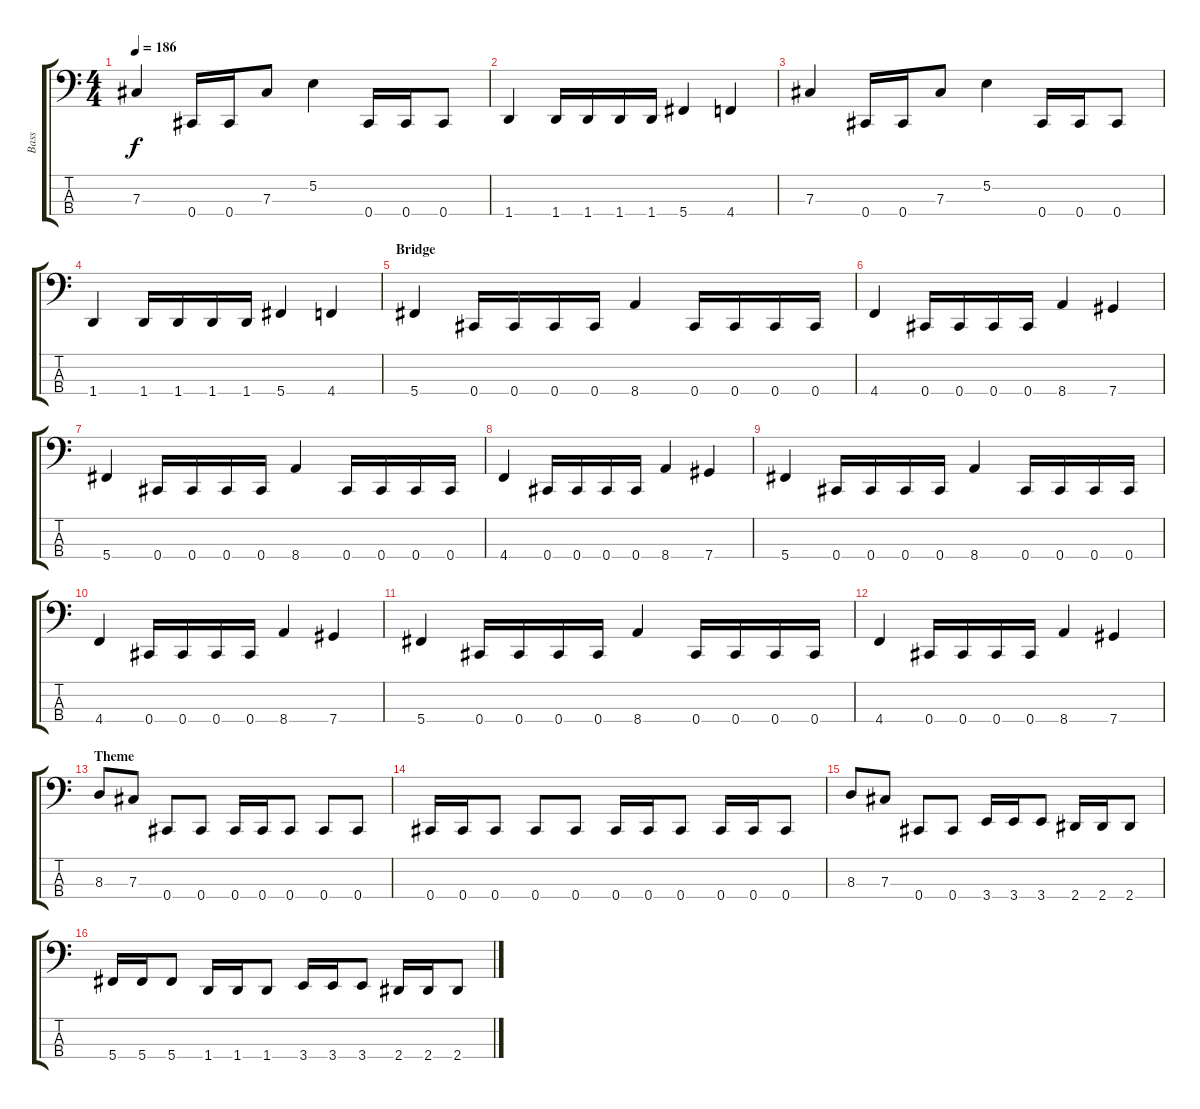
\track ("Bass" "Bass") {instrument electricbasspick}
\staff {score tabs}
\tuning (E2 B1 Gb1 Db1) {hide}
\ts (4 4)
\tempo 186
\clef f4
\ks c
7.3.4{dy f} 0.4.16 0.4.16 7.3.8 5.2.4 0.4.16 0.4.16 0.4.8 |
1.4.4 1.4.16 1.4.16 1.4.16 1.4.16 5.4.4 4.4.4 |
7.3.4 0.4.16 0.4.16 7.3.8 5.2.4 0.4.16 0.4.16 0.4.8 |
1.4.4 1.4.16 1.4.16 1.4.16 1.4.16 5.4.4 4.4.4 |
\section ("" "Bridge")
5.4.4 0.4.16 0.4.16 0.4.16 0.4.16 8.4.4 0.4.16 0.4.16 0.4.16 0.4.16 |
4.4.4 0.4.16 0.4.16 0.4.16 0.4.16 8.4.4 7.4.4 |
5.4.4 0.4.16 0.4.16 0.4.16 0.4.16 8.4.4 0.4.16 0.4.16 0.4.16 0.4.16 |
4.4.4 0.4.16 0.4.16 0.4.16 0.4.16 8.4.4 7.4.4 |
5.4.4 0.4.16 0.4.16 0.4.16 0.4.16 8.4.4 0.4.16 0.4.16 0.4.16 0.4.16 |
4.4.4 0.4.16 0.4.16 0.4.16 0.4.16 8.4.4 7.4.4 |
5.4.4 0.4.16 0.4.16 0.4.16 0.4.16 8.4.4 0.4.16 0.4.16 0.4.16 0.4.16 |
4.4.4 0.4.16 0.4.16 0.4.16 0.4.16 8.4.4 7.4.4 |
\section ("" "Theme")
8.3.8 7.3.8 0.4.8 0.4.8 0.4.16 0.4.16 0.4.8 0.4.8 0.4.8 |
0.4.16 0.4.16 0.4.8 0.4.8 0.4.8 0.4.16 0.4.16 0.4.8 0.4.16 0.4.16 0.4.8 |
8.3.8 7.3.8 0.4.8 0.4.8 3.4.16 3.4.16 3.4.8 2.4.16 2.4.16 2.4.8 |
5.4.16 5.4.16 5.4.8 1.4.16 1.4.16 1.4.8 3.4.16 3.4.16 3.4.8 2.4.16 2.4.16 2.4.8
